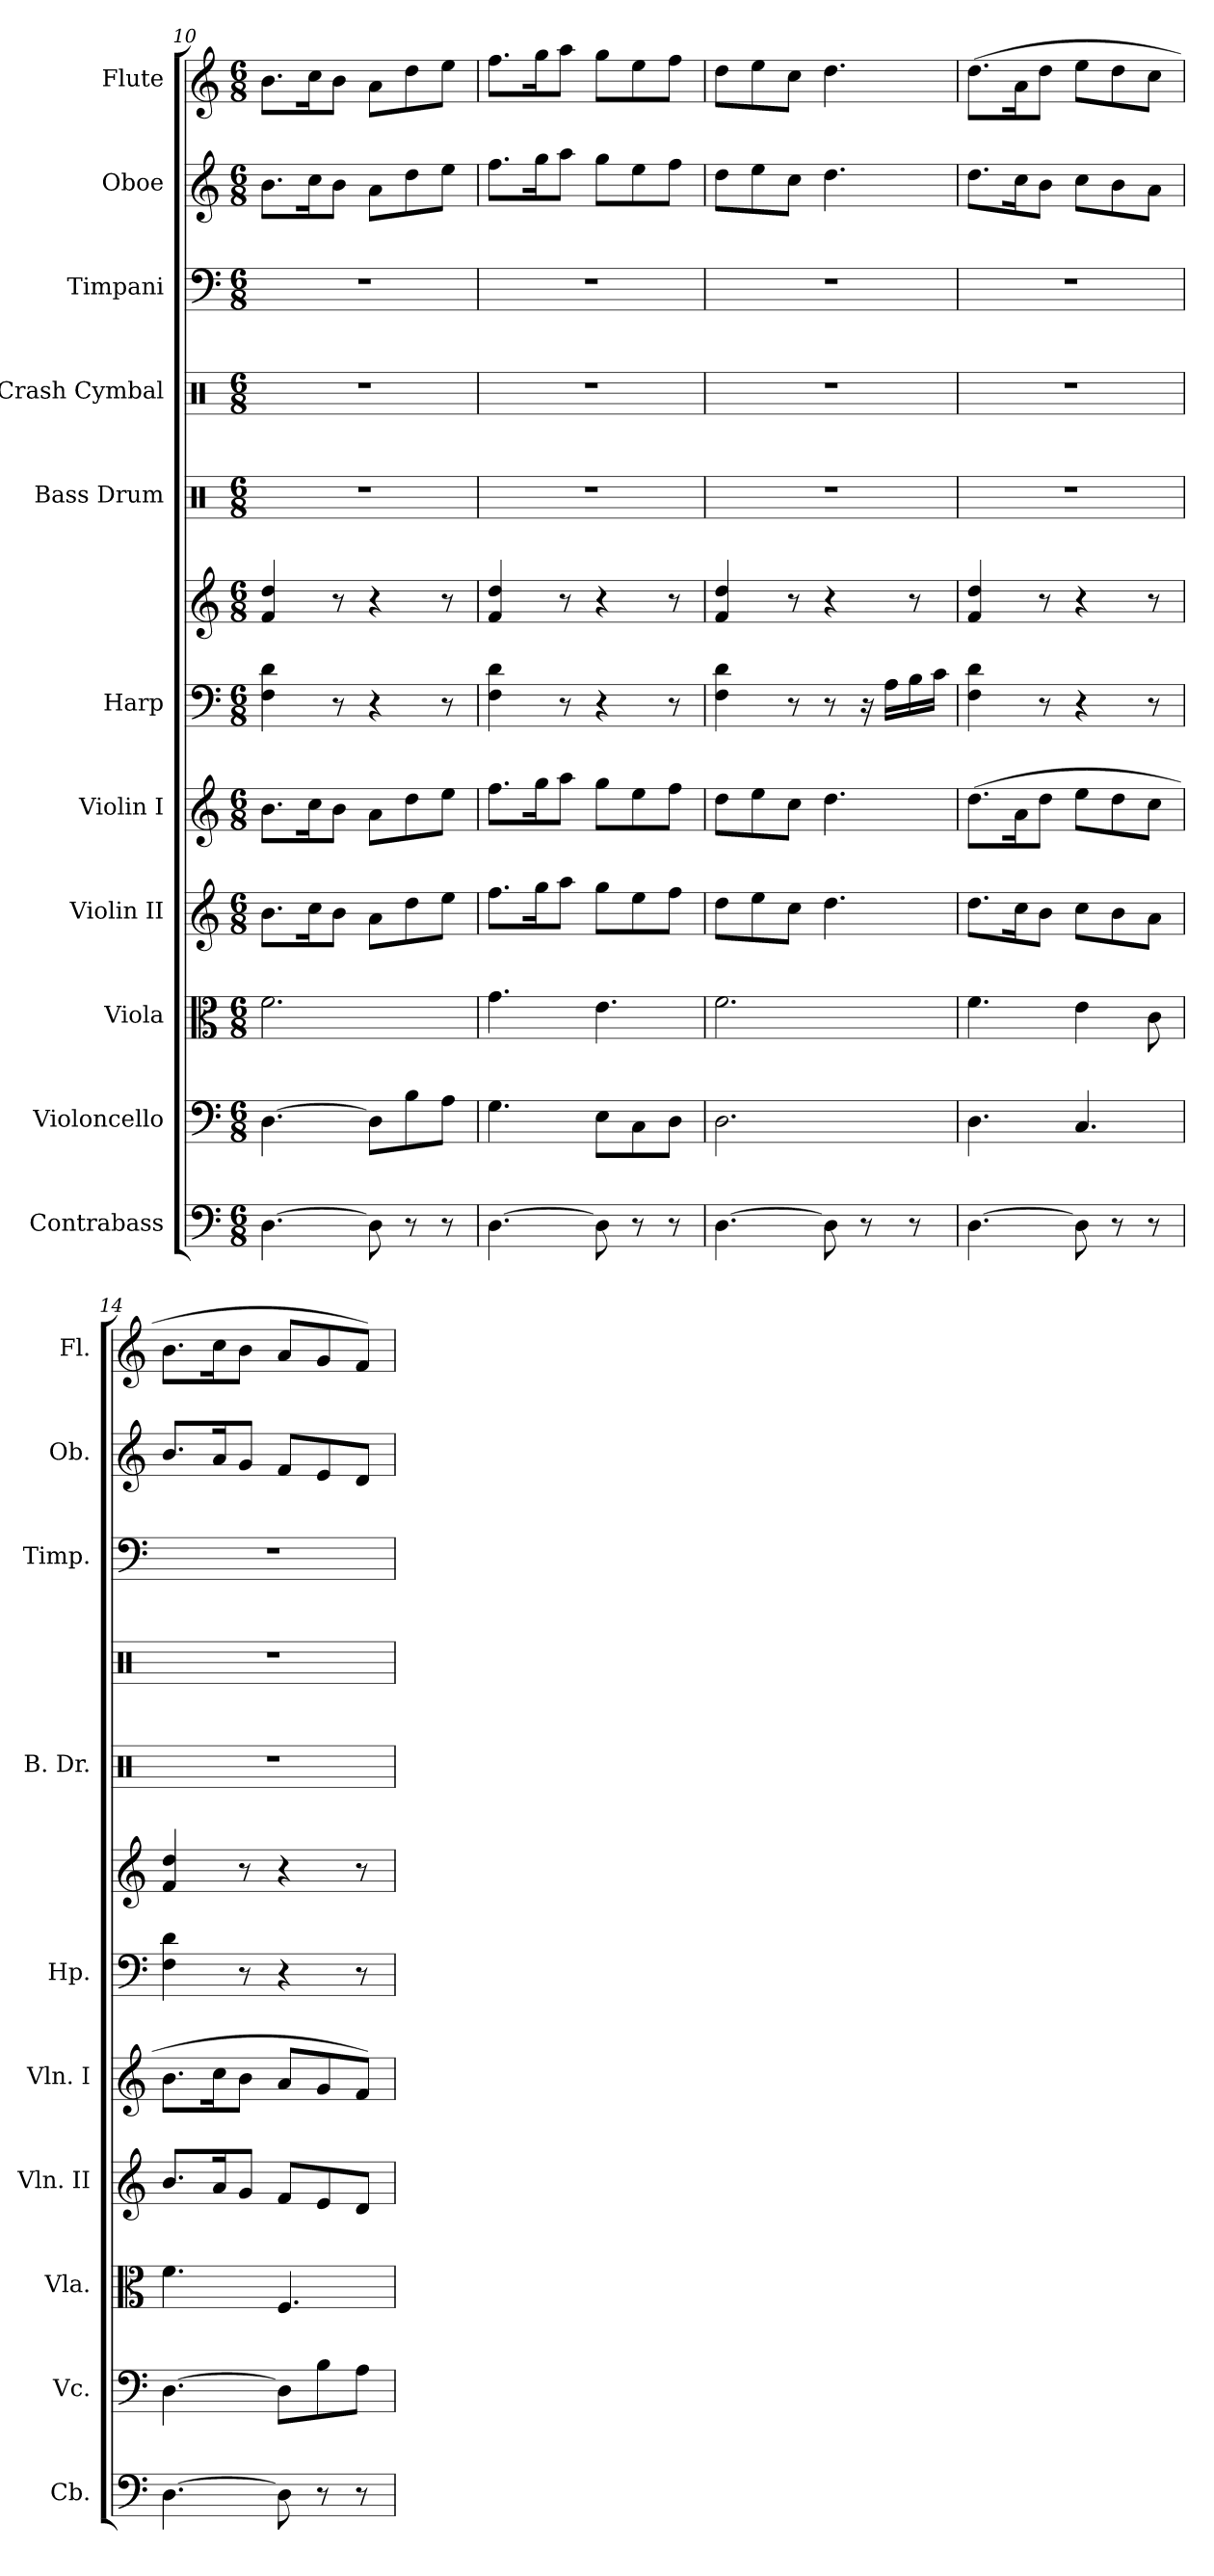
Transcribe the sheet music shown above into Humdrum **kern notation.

**kern	**kern	**kern	**kern	**kern	**kern	**kern	**kern	**kern	**kern	**kern	**kern
*part11	*part10	*part9	*part8	*part7	*part6	*part6	*part5	*part4	*part3	*part2	*part1
*staff12	*staff11	*staff10	*staff9	*staff8	*staff7	*staff6	*staff5	*staff4	*staff3	*staff2	*staff1
*I"Contrabass	*I"Violoncello	*I"Viola	*I"Violin II	*I"Violin I	*I"Harp	*	*I"Bass Drum	*I"Crash Cymbal	*I"Timpani	*I"Oboe	*I"Flute
*I'Cb.	*I'Vc.	*I'Vla.	*I'Vln. II	*I'Vln. I	*I'Hp.	*	*I'B. Dr.	*	*I'Timp.	*I'Ob.	*I'Fl.
*clefF4	*clefF4	*clefC3	*clefG2	*clefG2	*clefF4	*clefG2	*clefX	*clefX	*clefF4	*clefG2	*clefG2
*ITrd7c12	*	*	*	*	*	*	*	*	*	*	*
*k[]	*k[]	*k[]	*k[]	*k[]	*k[]	*k[]	*k[]	*k[]	*k[]	*k[]	*k[]
*C:	*C:	*C:	*C:	*C:	*C:	*C:	*C:	*C:	*C:	*C:	*C:
*M6/8	*M6/8	*M6/8	*M6/8	*M6/8	*M6/8	*M6/8	*M6/8	*M6/8	*M6/8	*M6/8	*M6/8
=10	=10	=10	=10	=10	=10	=10	=10	=10	=10	=10	=10
[4.DD\	[4.D\	2.f\	8.b\L	8.b\L	4F\ 4d\	4f/ 4dd/	2.r	2.r	2.r	8.b\L	8.b\L
.	.	.	16cc\k	16cc\k	.	.	.	.	.	16cc\k	16cc\k
.	.	.	8b\J	8b\J	8r	8r	.	.	.	8b\J	8b\J
8DD\]	8D\L]	.	8a\L	8a\L	4r	4r	.	.	.	8a\L	8a\L
8r	8B\	.	8dd\	8dd\	.	.	.	.	.	8dd\	8dd\
8r	8A\J	.	8ee\J	8ee\J	8r	8r	.	.	.	8ee\J	8ee\J
=11	=11	=11	=11	=11	=11	=11	=11	=11	=11	=11	=11
[4.DD\	4.G\	4.g\	8.ff\L	8.ff\L	4F\ 4d\	4f/ 4dd/	2.r	2.r	2.r	8.ff\L	8.ff\L
.	.	.	16gg\k	16gg\k	.	.	.	.	.	16gg\k	16gg\k
.	.	.	8aa\J	8aa\J	8r	8r	.	.	.	8aa\J	8aa\J
8DD\]	8E\L	4.e\	8gg\L	8gg\L	4r	4r	.	.	.	8gg\L	8gg\L
8r	8C\	.	8ee\	8ee\	.	.	.	.	.	8ee\	8ee\
8r	8D\J	.	8ff\J	8ff\J	8r	8r	.	.	.	8ff\J	8ff\J
!!LO:PB:g=z
=12	=12	=12	=12	=12	=12	=12	=12	=12	=12	=12	=12
[4.DD\	2.D\	2.f\	8dd\L	8dd\L	4F\ 4d\	4f/ 4dd/	2.r	2.r	2.r	8dd\L	8dd\L
.	.	.	8ee\	8ee\	.	.	.	.	.	8ee\	8ee\
.	.	.	8cc\J	8cc\J	8r	8r	.	.	.	8cc\J	8cc\J
8DD\]	.	.	4.dd\	4.dd\	8r	4r	.	.	.	4.dd\	4.dd\
8r	.	.	.	.	16r	.	.	.	.	.	.
.	.	.	.	.	16A\LL	.	.	.	.	.	.
8r	.	.	.	.	16B\	8r	.	.	.	.	.
.	.	.	.	.	16c\JJ	.	.	.	.	.	.
=13	=13	=13	=13	=13	=13	=13	=13	=13	=13	=13	=13
[4.DD\	4.D\	4.f\	8.dd\L	(>8.dd\L	4F\ 4d\	4f/ 4dd/	2.r	2.r	2.r	8.dd\L	(>8.dd\L
.	.	.	16cc\k	16a\k	.	.	.	.	.	16cc\k	16a\k
.	.	.	8b\J	8dd\J	8r	8r	.	.	.	8b\J	8dd\J
8DD\]	4.C/	4e\	8cc\L	8ee\L	4r	4r	.	.	.	8cc\L	8ee\L
8r	.	.	8b\	8dd\	.	.	.	.	.	8b\	8dd\
8r	.	8c\	8a\J	8cc\J	8r	8r	.	.	.	8a\J	8cc\J
=14	=14	=14	=14	=14	=14	=14	=14	=14	=14	=14	=14
[4.DD\	[4.D\	4.f\	8.b/L	8.b\L	4F\ 4d\	4f/ 4dd/	2.r	2.r	2.r	8.b/L	8.b\L
.	.	.	16a/k	16cc\k	.	.	.	.	.	16a/k	16cc\k
.	.	.	8g/J	8b\J	8r	8r	.	.	.	8g/J	8b\J
8DD\]	8D\L]	4.F/	8f/L	8a/L	4r	4r	.	.	.	8f/L	8a/L
8r	8B\	.	8e/	8g/	.	.	.	.	.	8e/	8g/
8r	8A\J	.	8d/J	8f/J)	8r	8r	.	.	.	8d/J	8f/J)
=	=	=	=	=	=	=	=	=	=	=	=
*-	*-	*-	*-	*-	*-	*-	*-	*-	*-	*-	*-
